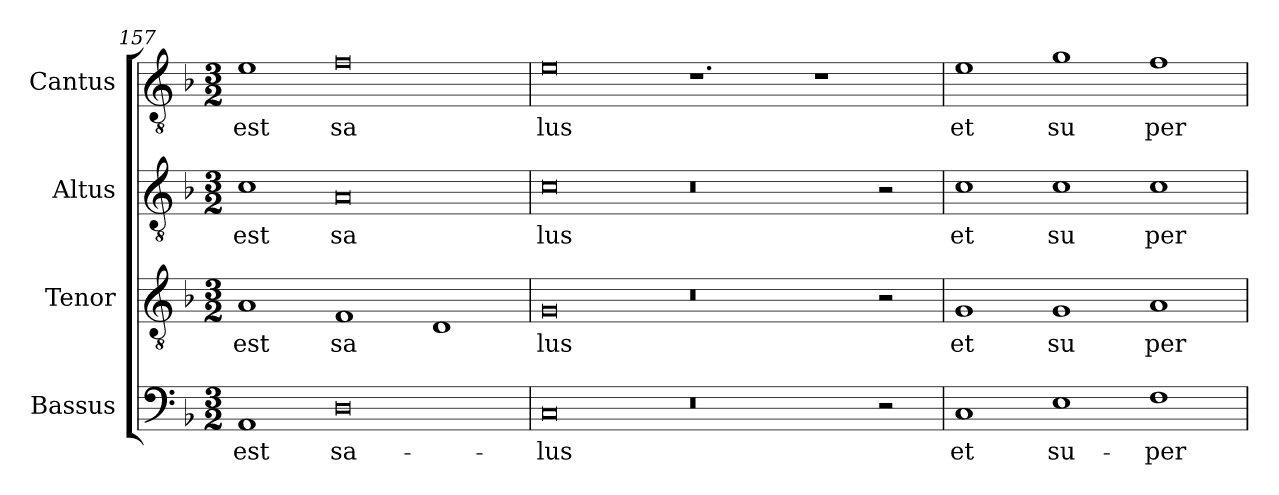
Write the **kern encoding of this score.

**kern	**text	**kern	**text	**kern	**text	**kern	**text
*part4	*part4	*part3	*part3	*part2	*part2	*part1	*part1
*staff4	*staff4	*staff3	*staff3	*staff2	*staff2	*staff1	*staff1
*I"Bassus	*	*I"Tenor	*	*I"Altus	*	*I"Cantus	*
!!LO:LB:g=z
*clefF4	*	*clefGv2	*	*clefGv2	*	*clefGv2	*
*k[b-]	*	*k[b-]	*	*k[b-]	*	*k[b-]	*
*F:	*	*F:	*	*F:	*	*F:	*
*M3/2	*	*M3/2	*	*M3/2	*	*M3/2	*
=157	=157	=157	=157	=157	=157	=157	=157
!	!LO:LY:b:cj	!	!LO:LY:b:cj	!	!LO:LY:b:cj	!	!LO:LY:b:cj
1AA	est	1A	est	1c	est	1e	est
!	!LO:LY:b:cj	!	!LO:LY:b:cj	!	!LO:LY:b:cj	!	!LO:LY:b:cj
0D	sa-	1F	sa	0A	sa	0f	sa
!	!	!	!LO:LY:b:cj	!	!	!	!
.	.	1D	.	.	.	.	.
=158	=158	=158	=158	=158	=158	=158	=158
!	!LO:LY:b:cj	!	!LO:LY:b:cj	!	!LO:LY:b:cj	!	!LO:LY:b:cj
0C	-lus	0G	lus	0c	lus	0e	lus
0r	.	0r	.	0r	.	1.r	.
.	.	.	.	.	.	1r	.
2r	.	2r	.	2r	.	.	.
=159	=159	=159	=159	=159	=159	=159	=159
!	!LO:LY:b:cj	!	!LO:LY:b:cj	!	!LO:LY:b:cj	!	!LO:LY:b:cj
1C	et	1G	et	1c	et	1e	et
!	!LO:LY:b:cj	!	!LO:LY:b:cj	!	!LO:LY:b:cj	!	!LO:LY:b:cj
1E	su-	1G	su	1c	su	1g	su
!	!LO:LY:b:cj	!	!LO:LY:b:cj	!	!LO:LY:b:cj	!	!LO:LY:b:cj
1F	-per	1A	per	1c	per	1f	per
=	=	=	=	=	=	=	=
*-	*-	*-	*-	*-	*-	*-	*-
